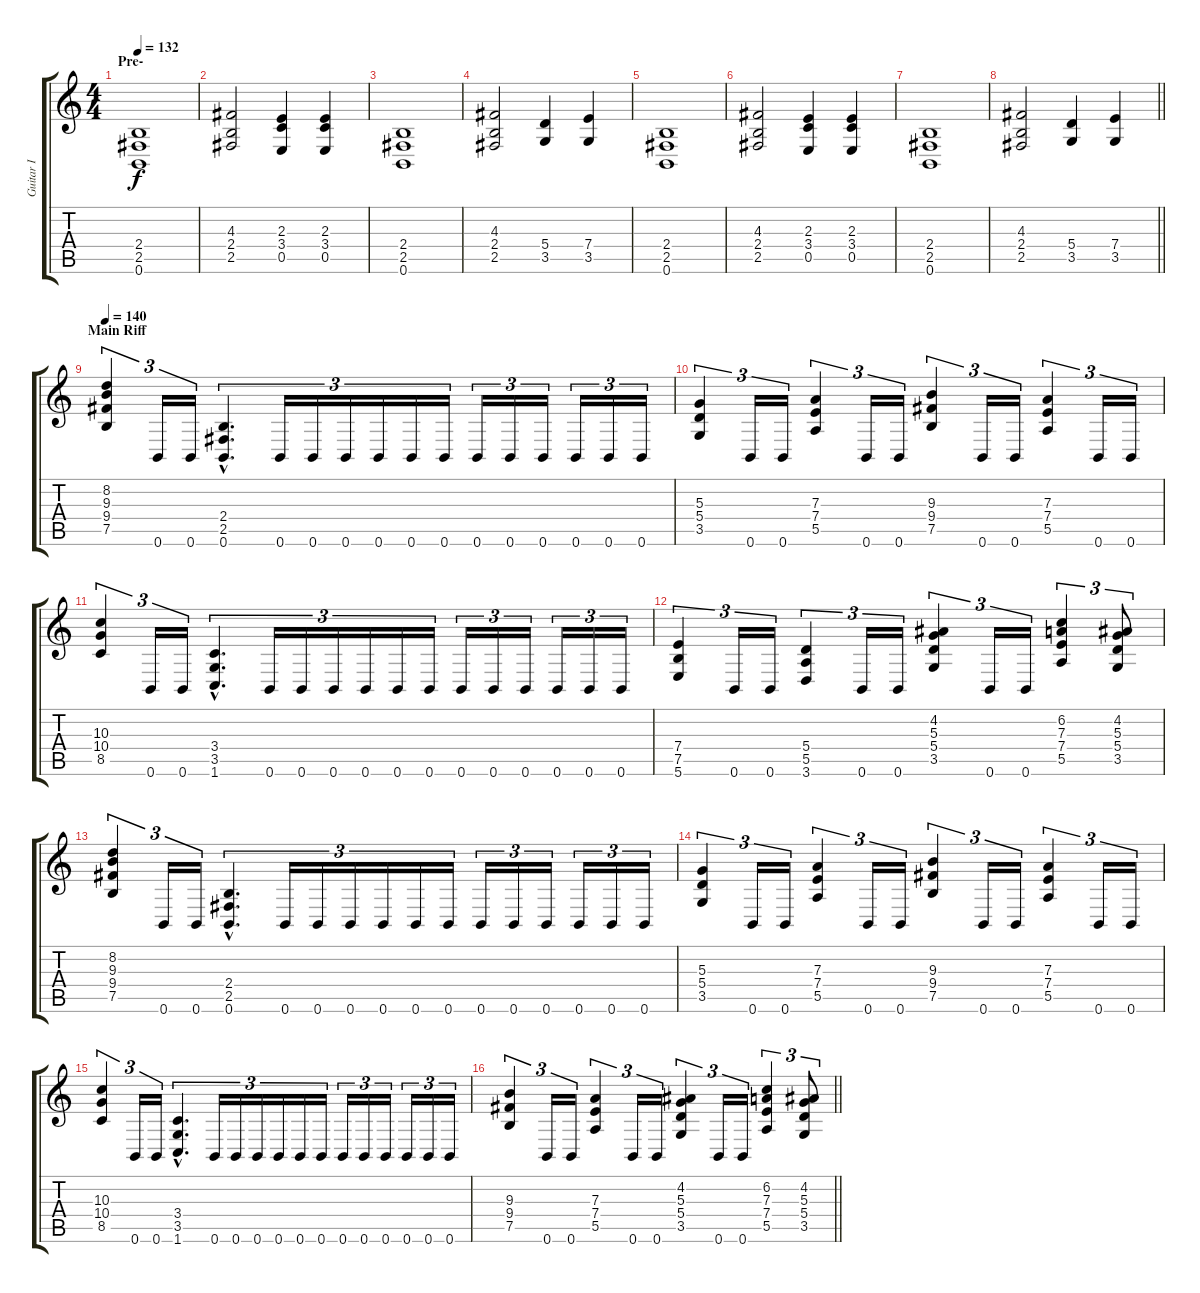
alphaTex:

\track ("Guitar I" "Guitar I") {instrument distortionguitar}
\staff {score tabs}
\tuning (B3 Gb3 D3 A2 E2 B1) {hide}
\ts (4 4)
\section ("" "Pre-")
\tempo 132
\clef g2
\ks c
(2.4 2.5 0.6).1{dy f} |
(4.3 2.4 2.5).2 (2.3 3.4 0.5).4 (2.3 3.4 0.5).4 |
(2.4 2.5 0.6).1 |
(4.3 2.4 2.5).2 (5.4 3.5).4 (7.4 3.5).4 |
(2.4 2.5 0.6).1 |
(4.3 2.4 2.5).2 (2.3 3.4 0.5).4 (2.3 3.4 0.5).4 |
(2.4 2.5 0.6).1 |
\barLineRight lightlight
(4.3 2.4 2.5).2 (5.4 3.5).4 (7.4 3.5).4 |
\section ("" "Main Riff")
\tempo 140
(8.2 9.3 9.4 7.5).4{tu (3 2)} 0.6.16{tu (3 2)} 0.6.16{tu (3 2)} (2.4{hac} 2.5{hac} 0.6{hac}).4{d tu (3 2)} 0.6.16{tu (3 2)} 0.6.16{tu (3 2)} 0.6.16{tu (3 2)} 0.6.16{tu (3 2)} 0.6.16{tu (3 2)} 0.6.16{tu (3 2)} 0.6.16{tu (3 2)} 0.6.16{tu (3 2)} 0.6.16{tu (3 2)} 0.6.16{tu (3 2)} 0.6.16{tu (3 2)} 0.6.16{tu (3 2)} |
(5.3 5.4 3.5).4{tu (3 2)} 0.6.16{tu (3 2)} 0.6.16{tu (3 2)} (7.3 7.4 5.5).4{tu (3 2)} 0.6.16{tu (3 2)} 0.6.16{tu (3 2)} (9.3 9.4 7.5).4{tu (3 2)} 0.6.16{tu (3 2)} 0.6.16{tu (3 2)} (7.3 7.4 5.5).4{tu (3 2)} 0.6.16{tu (3 2)} 0.6.16{tu (3 2)} |
(10.3 10.4 8.5).4{tu (3 2)} 0.6.16{tu (3 2)} 0.6.16{tu (3 2)} (3.4{hac} 3.5{hac} 1.6{hac}).4{d tu (3 2)} 0.6.16{tu (3 2)} 0.6.16{tu (3 2)} 0.6.16{tu (3 2)} 0.6.16{tu (3 2)} 0.6.16{tu (3 2)} 0.6.16{tu (3 2)} 0.6.16{tu (3 2)} 0.6.16{tu (3 2)} 0.6.16{tu (3 2)} 0.6.16{tu (3 2)} 0.6.16{tu (3 2)} 0.6.16{tu (3 2)} |
(7.4 7.5 5.6).4{tu (3 2)} 0.6.16{tu (3 2)} 0.6.16{tu (3 2)} (5.4 5.5 3.6).4{tu (3 2)} 0.6.16{tu (3 2)} 0.6.16{tu (3 2)} (4.2 5.3 5.4 3.5).4{tu (3 2)} 0.6.16{tu (3 2)} 0.6.16{tu (3 2)} (6.2 7.3 7.4 5.5).4{tu (3 2)} (4.2 5.3 5.4 3.5).8{tu (3 2)} |
(8.2 9.3 9.4 7.5).4{tu (3 2)} 0.6.16{tu (3 2)} 0.6.16{tu (3 2)} (2.4{hac} 2.5{hac} 0.6{hac}).4{d tu (3 2)} 0.6.16{tu (3 2)} 0.6.16{tu (3 2)} 0.6.16{tu (3 2)} 0.6.16{tu (3 2)} 0.6.16{tu (3 2)} 0.6.16{tu (3 2)} 0.6.16{tu (3 2)} 0.6.16{tu (3 2)} 0.6.16{tu (3 2)} 0.6.16{tu (3 2)} 0.6.16{tu (3 2)} 0.6.16{tu (3 2)} |
(5.3 5.4 3.5).4{tu (3 2)} 0.6.16{tu (3 2)} 0.6.16{tu (3 2)} (7.3 7.4 5.5).4{tu (3 2)} 0.6.16{tu (3 2)} 0.6.16{tu (3 2)} (9.3 9.4 7.5).4{tu (3 2)} 0.6.16{tu (3 2)} 0.6.16{tu (3 2)} (7.3 7.4 5.5).4{tu (3 2)} 0.6.16{tu (3 2)} 0.6.16{tu (3 2)} |
(10.3 10.4 8.5).4{tu (3 2)} 0.6.16{tu (3 2)} 0.6.16{tu (3 2)} (3.4{hac} 3.5{hac} 1.6{hac}).4{d tu (3 2)} 0.6.16{tu (3 2)} 0.6.16{tu (3 2)} 0.6.16{tu (3 2)} 0.6.16{tu (3 2)} 0.6.16{tu (3 2)} 0.6.16{tu (3 2)} 0.6.16{tu (3 2)} 0.6.16{tu (3 2)} 0.6.16{tu (3 2)} 0.6.16{tu (3 2)} 0.6.16{tu (3 2)} 0.6.16{tu (3 2)} |
\barLineRight lightlight
(9.3 9.4 7.5).4{tu (3 2)} 0.6.16{tu (3 2)} 0.6.16{tu (3 2)} (7.3 7.4 5.5).4{tu (3 2)} 0.6.16{tu (3 2)} 0.6.16{tu (3 2)} (4.2 5.3 5.4 3.5).4{tu (3 2)} 0.6.16{tu (3 2)} 0.6.16{tu (3 2)} (6.2 7.3 7.4 5.5).4{tu (3 2)} (4.2 5.3 5.4 3.5).8{tu (3 2)}
